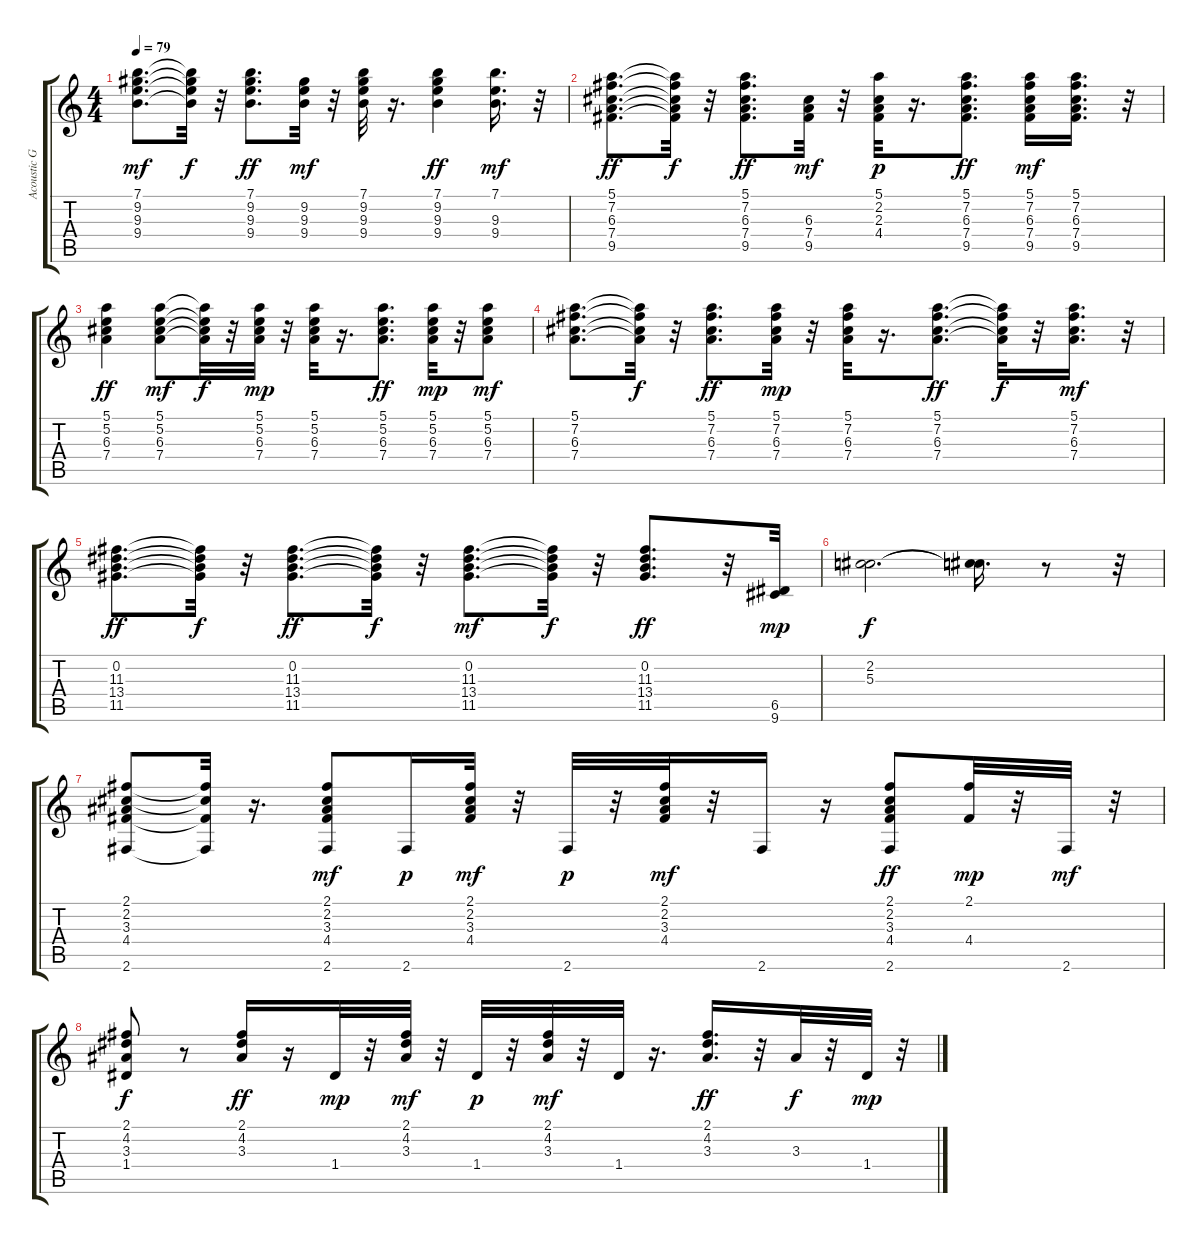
\track ("Acoustic Guitar 1" "Acoustic G") {instrument acousticguitarsteel}
\staff {score tabs}
\tuning (E4 B3 G3 D3 A2 E2) {hide}
\ts (4 4)
\tempo 79
\clef g2
\ks c
(7.1 9.2 9.3 9.4).8{d dy mf} (7.1{t} 9.2{t} 9.3{t} 9.4{t}).32{dy f} r.32 (7.1 9.2 9.3 9.4).8{d dy ff} (9.2 9.3 9.4).32{dy mf} r.32 (7.1 9.2 9.3 9.4).32 r.16{d} (7.1 9.2 9.3 9.4).4{dy ff} (7.1 9.3 9.4).16{d dy mf} r.32 |
(5.1 7.2 6.3 7.4 9.5).8{d dy ff} (5.1{t} 7.2{t} 6.3{t} 7.4{t} 9.5{t}).32{dy f} r.32 (5.1 7.2 6.3 7.4 9.5).8{d dy ff} (6.3 7.4 9.5).32{dy mf} r.32 (5.1 2.2 2.3 4.4).32{dy p} r.16{d} (5.1 7.2 6.3 7.4 9.5).8{d dy ff} (5.1 7.2 6.3 7.4 9.5).16{dy mf} (5.1 7.2 6.3 7.4 9.5).16{d} r.32 |
(5.1 5.2 6.3 7.4).4{dy ff} (5.1 5.2 6.3 7.4).8{dy mf} (5.1{t} 5.2{t} 6.3{t} 7.4{t}).32{dy f} r.32 (5.1 5.2 6.3 7.4).32{dy mp} r.32 (5.1 5.2 6.3 7.4).32 r.16{d} (5.1 5.2 6.3 7.4).8{d dy ff} (5.1 5.2 6.3 7.4).32{dy mp} r.32 (5.1 5.2 6.3 7.4).8{dy mf} |
(5.1 7.2 6.3 7.4).8{d} (5.1{t} 7.2{t} 6.3{t} 7.4{t}).32{dy f} r.32 (5.1 7.2 6.3 7.4).8{d dy ff} (5.1 7.2 6.3 7.4).32{dy mp} r.32 (5.1 7.2 6.3 7.4).32 r.16{d} (5.1 7.2 6.3 7.4).8{d dy ff} (5.1{t} 7.2{t} 6.3{t} 7.4{t}).32{dy f} r.32 (5.1 7.2 6.3 7.4).16{d dy mf} r.32 |
(0.2 11.3 13.4 11.5).8{d dy ff} (0.2{t} 11.3{t} 13.4{t} 11.5{t}).32{dy f} r.32 (0.2 11.3 13.4 11.5).8{d dy ff} (0.2{t} 11.3{t} 13.4{t} 11.5{t}).32{dy f} r.32 (0.2 11.3 13.4 11.5).8{d dy mf} (0.2{t} 11.3{t} 13.4{t} 11.5{t}).32{dy f} r.32 (0.2 11.3 13.4 11.5).8{d dy ff} r.32 (6.5 9.6).32{dy mp} |
(2.2 5.3).2{d dy f} (2.2{t} 5.3{t}).16{d} r.8 r.32 |
(2.1 2.2 3.3 4.4 2.6).8 (2.1{t} 2.2{t} 4.4{t} 2.6{t}).32 r.16{d} (2.1 2.2 3.3 4.4 2.6).8{dy mf} 2.6.16{dy p} (2.1 2.2 3.3 4.4).32{dy mf} r.32 2.6.32{dy p} r.32 (2.1 2.2 3.3 4.4).32{dy mf} r.32 2.6.16 r.16 (2.1 2.2 3.3 4.4 2.6).8{dy ff} (2.1 4.4).32{dy mp} r.32 2.6.32{dy mf} r.32 |
(2.1 4.2 3.3 1.4).8{dy f} r.8 (2.1 4.2 3.3).16{dy ff} r.16 1.4.32{dy mp} r.32 (2.1 4.2 3.3).32{dy mf} r.32 1.4.32{dy p} r.32 (2.1 4.2 3.3).32{dy mf} r.32 1.4.32 r.16{d} (2.1 4.2 3.3).16{d dy ff} r.32 3.3.32{dy f} r.32 1.4.32{dy mp} r.32
